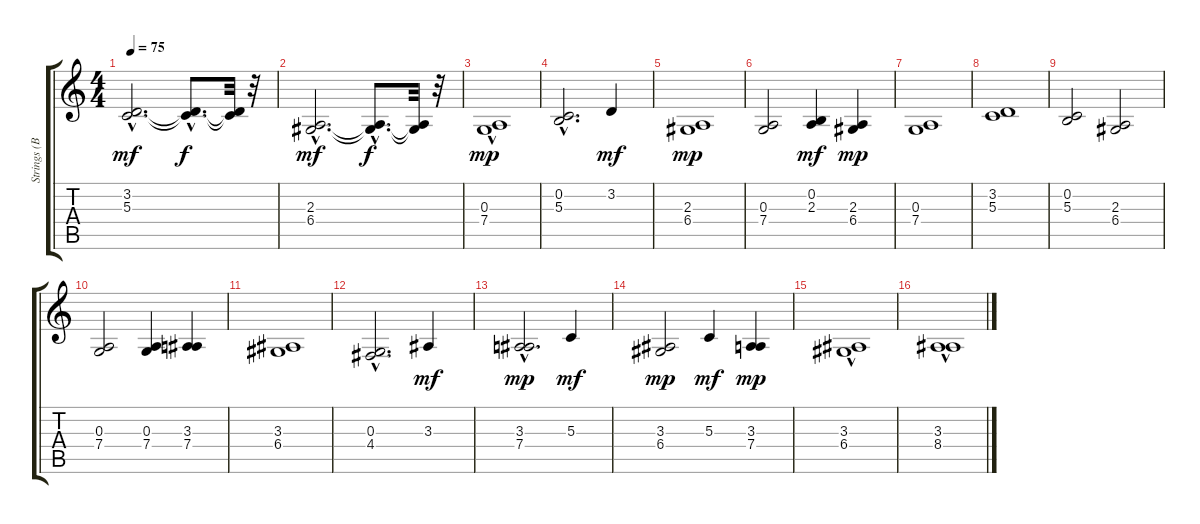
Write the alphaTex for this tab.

\track ("Strings (BB)" "Strings (B") {instrument pad2warm}
\staff {score tabs}
\tuning (E4 B3 G3 D3 A2 E2) {hide}
\ts (4 4)
\tempo 75
\clef g2
\ks c
(3.2{hac} 5.3{hac}).2{d dy mf} (3.2{hac t} 5.3{hac t}).8{d dy f} (3.2{t} 5.3{t}).32 r.32 |
(2.3{hac} 6.4{hac}).2{d dy mf} (2.3{hac t} 6.4{hac t}).8{d dy f} (2.3{t} 6.4{t}).32 r.32 |
(0.3 7.4{hac}).1{dy mp} |
(0.2{hac} 5.3).2{d} 3.2.4{dy mf} |
(2.3 6.4).1{dy mp} |
(0.3 7.4).2 (0.2 2.3).4{dy mf} (2.3 6.4).4{dy mp} |
(0.3 7.4).1 |
(3.2 5.3).1 |
(0.2 5.3).2 (2.3 6.4).2 |
(0.3 7.4).2 (0.3 7.4).4 (3.3 7.4).4 |
(3.3 6.4).1 |
(0.3 4.4{hac}).2{d} 3.3.4{dy mf} |
(3.3 7.4{hac}).2{d dy mp} 5.3.4{dy mf} |
(3.3 6.4).2{dy mp} 5.3.4{dy mf} (3.3 7.4).4{dy mp} |
(3.3{hac} 6.4).1 |
(3.3{hac} 8.4).1
